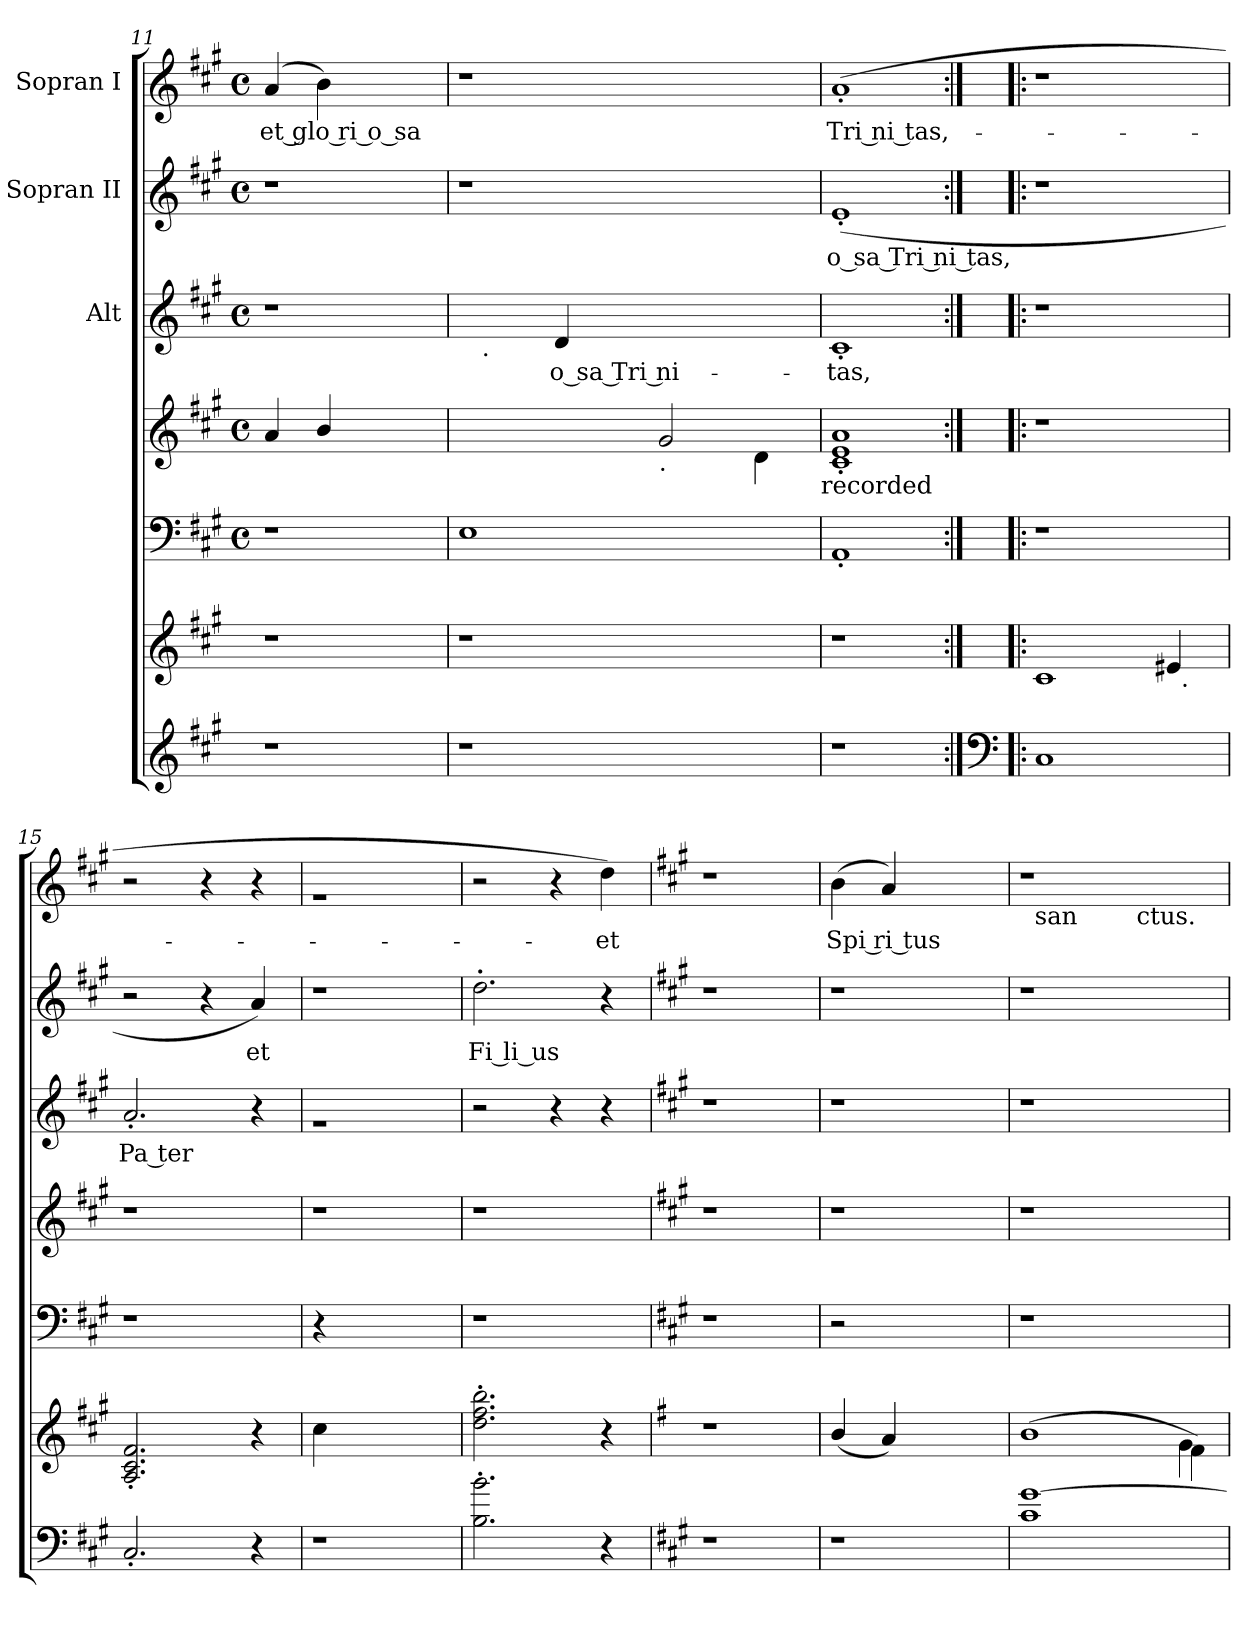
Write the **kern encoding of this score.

**kern	**kern	**kern	**kern	**kern	**text	**kern	**text	**kern	**text
*part6	*part5	*part4	*part4	*part3	*part3	*part2	*part2	*part1	*part1
*staff7	*staff6	*staff5	*staff4	*staff3	*staff3	*staff2	*staff2	*staff1	*staff1
*	*	*	*	*I"Alt	*	*I"Sopran II	*	*I"Sopran I	*
*clefG2	*clefG2	*clefF4	*clefG2	*clefG2	*	*clefG2	*	*clefG2	*
*k[f#c#g#]	*k[f#c#g#]	*k[f#c#g#]	*k[f#c#g#]	*k[f#c#g#]	*	*k[f#c#g#]	*	*k[f#c#g#]	*
*A:	*A:	*A:	*A:	*A:	*	*A:	*	*A:	*
*	*	*M4/4	*M4/4	*M4/4	*	*M4/4	*	*M4/4	*
*	*	*met(c)	*met(c)	*met(c)	*	*met(c)	*	*met(c)	*
=11	=11	=11	=11	=11	=11	=11	=11	=11	=11
!	!	!	!	!	!	!	!	!	!LO:LY:b:rj
1r	1r	1r	4a/	1r	.	1r	.	(4a/	et glo ri o sa
.	.	.	4b/	.	.	.	.	4b\)	.
.	.	.	2ryy	.	.	.	.	2ryy	.
=12	=12	=12	=12	=12	=12	=12	=12	=12	=12
*	*	*	*	*^	*	*	*	*	*
1r	1r	1E	1ryy	2ryy	16ryy	.	1r	.	1r	.
!	!	!	!	!	!LO:TX:b:t=.	!	!	!	!	!
.	.	.	.	.	1ryy	.	.	.	.	.
!	!	!	!	!	!	!LO:LY:b:rj	!	!	!	!
.	.	.	.	4d/	.	-o sa Tri ni-	.	.	.	.
.	.	.	.	1ryy	.	.	.	.	.	.
!	!	!	!LO:TX:b:t=.	!	!	!	!	!	!	!
2.ryy	2.ryy	2.ryy	2g#/	.	.	.	2.ryy	.	2.ryy	.
.	.	.	.	.	2ryy	.	.	.	.	.
.	.	.	4d\	.	.	.	.	.	.	.
.	.	.	.	.	8.ryy	.	.	.	.	.
!	!	!	!LO:TX:b:t=recorded	!	!	!	!	!	!	!
=13	=13	=13	=13	=13	=13	=13	=13	=13	=13	=13
!	!	!	!	!	!	!LO:LY:b	!	!LO:LY:b:rj	!	!LO:LY:b:rj
*	*	*	*	*v	*v	*	*	*	*	*
1r	1r	1AA'<	1c#'< 1e'< 1a'<	1c#'<	-tas,	(>1e'<	-o sa Tri ni tas,	(>1a'<	Tri ni tas,-
!!LO:PB:g=z
=14:|!|:	=14:|!|:	=14:|!|:	=14:|!|:	=14:|!|:	=14:|!|:	=14:|!|:	=14:|!|:	=14:|!|:	=14:|!|:
*clefF4	*	*	*	*	*	*	*	*	*
*	*^	*	*	*	*	*	*	*	*
*	*	*^	*	*	*	*	*	*	*	*
1C#	2ryy	1c#	2.ryy	1r	1r	1r	.	1r	.	1r	.
.	4ryy	.	.	.	.	.	.	.	.	.	.
.	32ryy	.	4e#X/	.	.	.	.	.	.	.	.
!	!LO:TX:b:t=.	!	!	!	!	!	!	!	!	!	!
.	8..ryy	.	.	.	.	.	.	.	.	.	.
*	*v	*v	*v	*	*	*	*	*	*	*	*
=15	=15	=15	=15	=15	=15	=15	=15	=15	=15
!	!	!	!	!	!LO:LY:b:rj	!	!	!	!
2.C#'</	2.A/'< 2.c#/'< 2.f#/'<	1r	1r	2.a'</	Pa ter-	2r	.	2r	.
.	.	.	.	.	.	4r	.	4r	.
!	!	!	!	!	!	!	!LO:LY:b	!	!
4r	4r	.	.	4r	.	4a/)	et	4r	.
=16	=16	=16	=16	=16	=16	=16	=16	=16	=16
!	!	!	!	!LO:N:vis=1	!	!	!	!LO:N:vis=1	!
1r	4cc#\	4r	1r	1ra	.	1r	.	1ra	.
.	2.ryy	2.ryy	.	.	.	.	.	.	.
=17	=17	=17	=17	=17	=17	=17	=17	=17	=17
!	!	!	!	!	!	!	!LO:LY:b:rj	!	!
2.B\'> 2.b\'>	2.dd\'> 2.ff#\'> 2.bb\'>	1r	1r	2r	.	2.dd'>\	Fi li us-	2r	.
.	.	.	.	4r	.	.	.	4r	.
!	!	!	!	!	!	!	!	!	!LO:LY:b
4r	4r	.	.	4r	.	4r	.	4dd\)	-et
=18	=18	=18	=18	=18	=18	=18	=18	=18	=18
*	*k[f#]	*	*	*	*	*	*	*	*
*	*G:	*	*	*	*	*	*	*	*
1r	1r	1r	1r	1r	.	1r	.	1r	.
=19	=19	=19	=19	=19	=19	=19	=19	=19	=19
!	!	!	!	!LO:N:vis=1	!	!LO:N:vis=1	!	!	!LO:LY:b:rj
1r	(<4b/	2r	1r	1r	.	1r	.	(>4b\	Spi ri tus
.	4a/)	.	.	.	.	.	.	4a/)	.
.	2ryy	2ryy	.	.	.	.	.	2ryy	.
=20	=20	=20	=20	=20	=20	=20	=20	=20	=20
*	*^	*	*	*	*	*	*	*^	*
*	*	*^	*	*	*	*	*	*	*	*^	*
1c# [>1g#	(<1b	2.ryy	2.ryy	1r	1r	1r	.	1r	.	1r	32ryy	2ryy	.
!	!	!	!	!	!	!	!	!	!	!	!LO:TX:b:t=san	!	!
.	.	.	.	.	.	.	.	.	.	.	2ryy	.	.
.	.	.	.	.	.	.	.	.	.	.	.	16ryy	.
.	.	.	.	.	.	.	.	.	.	.	4...ryy	.	.
!	!	!	!	!	!	!	!	!	!	!	!	!LO:TX:b:t=ctus.	!
.	.	.	.	.	.	.	.	.	.	.	.	4..ryy	.
.	.	4g\	4f#\)	.	.	.	.	.	.	.	.	.	.
*	*v	*v	*v	*	*	*	*	*	*	*v	*v	*v	*
=	=	=	=	=	=	=	=	=	=
*-	*-	*-	*-	*-	*-	*-	*-	*-	*-
